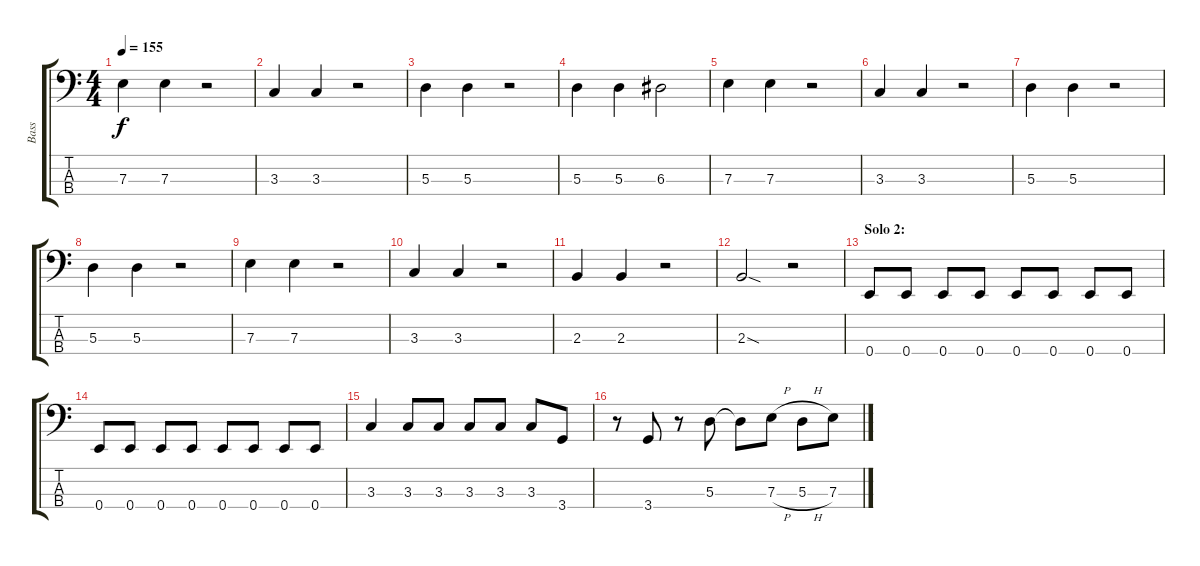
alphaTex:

\track ("Bass" "Bass") {instrument electricbasspick}
\staff {score tabs}
\tuning (G2 D2 A1 E1) {hide}
\ts (4 4)
\tempo 155
\clef f4
\ks c
7.3.4{dy f} 7.3.4 r.2 |
3.3.4 3.3.4 r.2 |
5.3.4 5.3.4 r.2 |
5.3.4 5.3.4 6.3.2 |
7.3.4 7.3.4 r.2 |
3.3.4 3.3.4 r.2 |
5.3.4 5.3.4 r.2 |
5.3.4 5.3.4 r.2 |
7.3.4 7.3.4 r.2 |
3.3.4 3.3.4 r.2 |
2.3.4 2.3.4 r.2 |
2.3{sod}.2 r.2 |
\section ("" "Solo 2:")
0.4.8 0.4.8 0.4.8 0.4.8 0.4.8 0.4.8 0.4.8 0.4.8 |
0.4.8 0.4.8 0.4.8 0.4.8 0.4.8 0.4.8 0.4.8 0.4.8 |
3.3.4 3.3.8 3.3.8 3.3.8 3.3.8 3.3.8 3.4.8 |
r.8 3.4.8 r.8 5.3.8 5.3{t}.8 7.3{h}.8 5.3{h}.8 7.3.8
